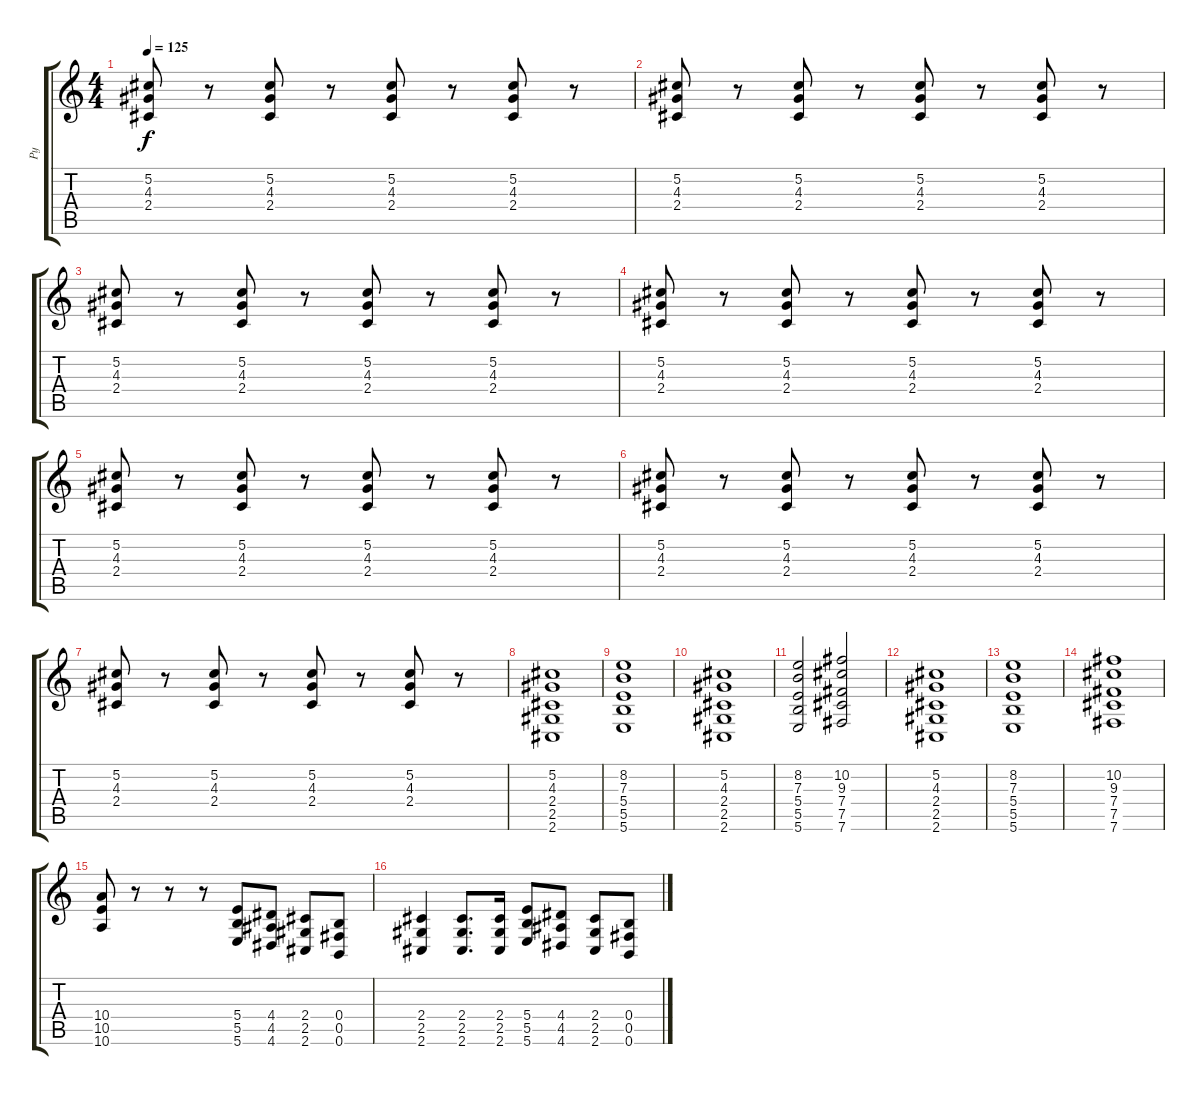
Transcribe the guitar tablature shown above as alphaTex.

\track ("Ру" "Ру") {instrument overdrivenguitar}
\staff {score tabs}
\tuning (Db4 Ab3 E3 B2 Gb2 B1) {hide}
\ts (4 4)
\tempo 125
\clef g2
\ks c
(5.2 4.3 2.4).8{dy f} r.8 (5.2 4.3 2.4).8 r.8 (5.2 4.3 2.4).8 r.8 (5.2 4.3 2.4).8 r.8 |
(5.2 4.3 2.4).8 r.8 (5.2 4.3 2.4).8 r.8 (5.2 4.3 2.4).8 r.8 (5.2 4.3 2.4).8 r.8 |
(5.2 4.3 2.4).8 r.8 (5.2 4.3 2.4).8 r.8 (5.2 4.3 2.4).8 r.8 (5.2 4.3 2.4).8 r.8 |
(5.2 4.3 2.4).8 r.8 (5.2 4.3 2.4).8 r.8 (5.2 4.3 2.4).8 r.8 (5.2 4.3 2.4).8 r.8 |
(5.2 4.3 2.4).8 r.8 (5.2 4.3 2.4).8 r.8 (5.2 4.3 2.4).8 r.8 (5.2 4.3 2.4).8 r.8 |
(5.2 4.3 2.4).8 r.8 (5.2 4.3 2.4).8 r.8 (5.2 4.3 2.4).8 r.8 (5.2 4.3 2.4).8 r.8 |
(5.2 4.3 2.4).8 r.8 (5.2 4.3 2.4).8 r.8 (5.2 4.3 2.4).8 r.8 (5.2 4.3 2.4).8 r.8 |
(5.2 4.3 2.4 2.5 2.6).1 |
(8.2 7.3 5.4 5.5 5.6).1 |
(5.2 4.3 2.4 2.5 2.6).1 |
(8.2 7.3 5.4 5.5 5.6).2 (10.2 9.3 7.4 7.5 7.6).2 |
(5.2 4.3 2.4 2.5 2.6).1 |
(8.2 7.3 5.4 5.5 5.6).1 |
(10.2 9.3 7.4 7.5 7.6).1 |
(10.4 10.5 10.6).8 r.8 r.8 r.8 (5.4 5.5 5.6).8 (4.4 4.5 4.6).8 (2.4 2.5 2.6).8 (0.4 0.5 0.6).8 |
(2.4 2.5 2.6).4 (2.4 2.5 2.6).8{d} (2.4 2.5 2.6).16 (5.4 5.5 5.6).8 (4.4 4.5 4.6).8 (2.4 2.5 2.6).8 (0.4 0.5 0.6).8
